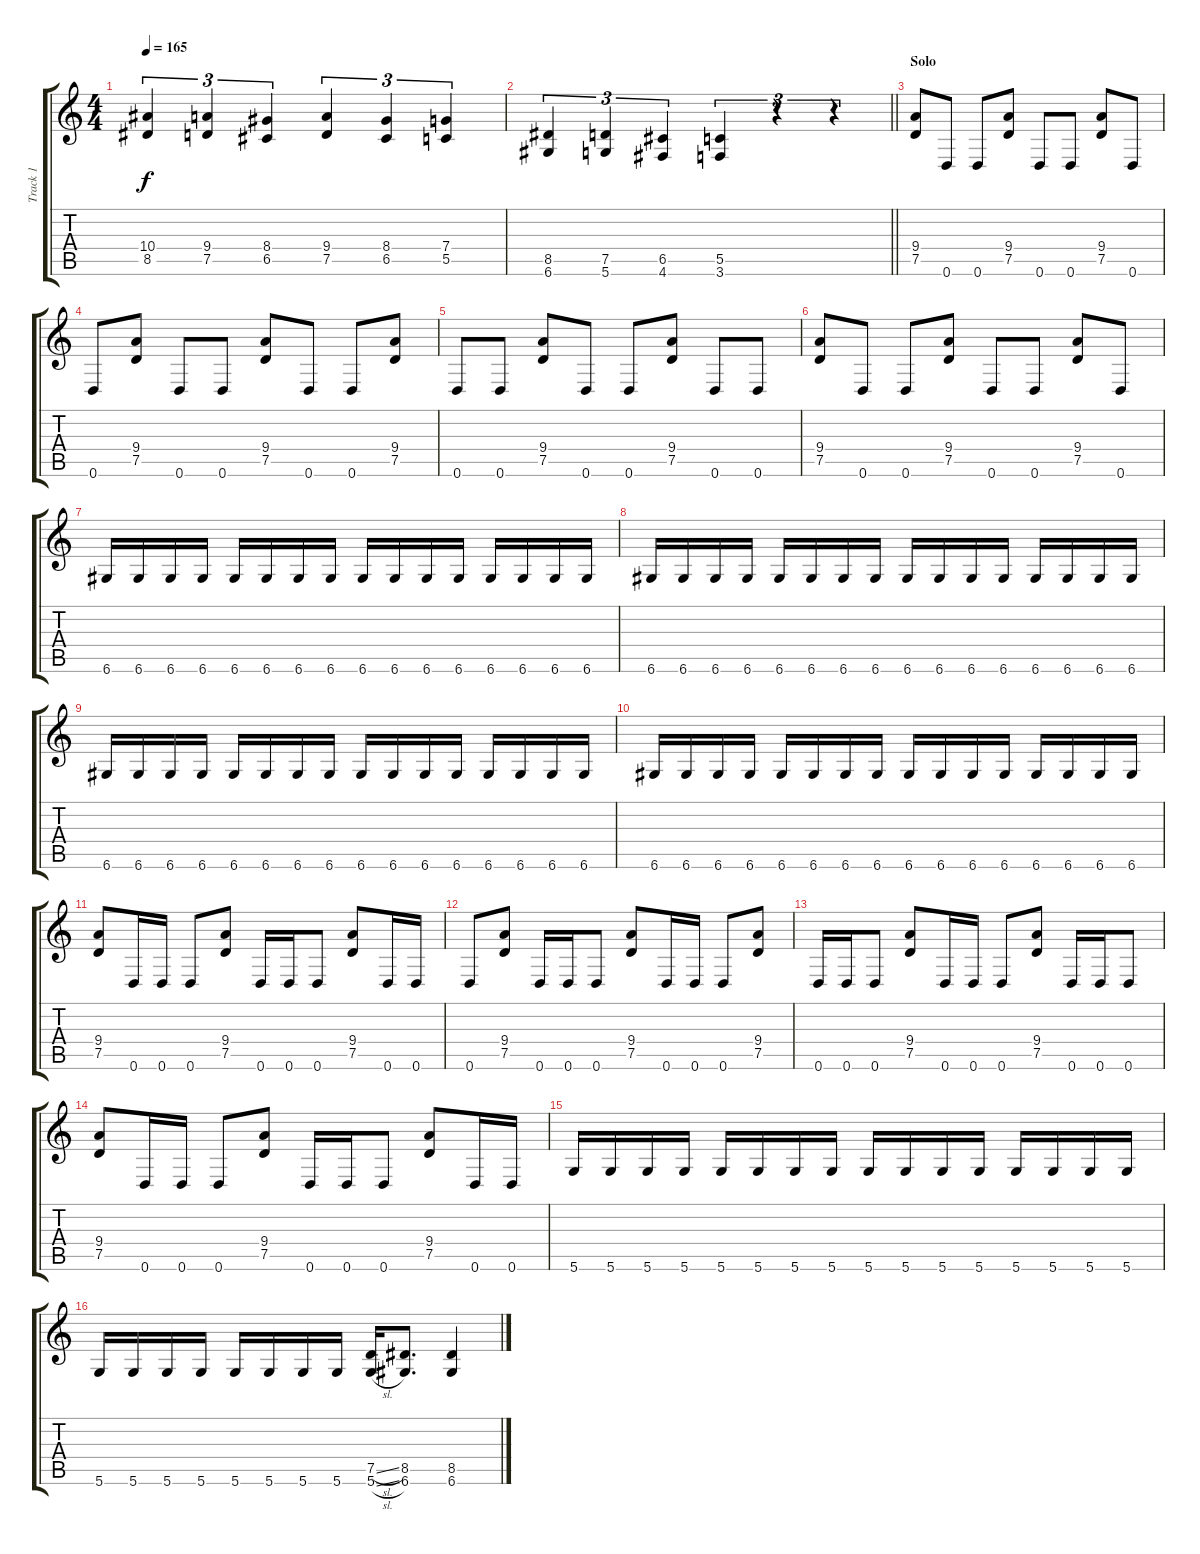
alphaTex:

\track ("Track 1" "Track 1") {instrument overdrivenguitar}
\staff {score tabs}
\tuning (D4 A3 F3 C3 G2 D2) {hide}
\ts (4 4)
\tempo 165
\clef g2
\ks c
(10.4 8.5).4{tu (3 2) dy f} (9.4 7.5).4{tu (3 2)} (8.4 6.5).4{tu (3 2)} (9.4 7.5).4{tu (3 2)} (8.4 6.5).4{tu (3 2)} (7.4 5.5).4{tu (3 2)} |
\barLineRight lightlight
(8.5 6.6).4{tu (3 2)} (7.5 5.6).4{tu (3 2)} (6.5 4.6).4{tu (3 2)} (5.5 3.6).4{tu (3 2)} r.4{tu (3 2)} r.4{tu (3 2)} |
\section ("" "Solo")
(9.4 7.5).8 0.6.8 0.6.8 (9.4 7.5).8 0.6.8 0.6.8 (9.4 7.5).8 0.6.8 |
0.6.8 (9.4 7.5).8 0.6.8 0.6.8 (9.4 7.5).8 0.6.8 0.6.8 (9.4 7.5).8 |
0.6.8 0.6.8 (9.4 7.5).8 0.6.8 0.6.8 (9.4 7.5).8 0.6.8 0.6.8 |
(9.4 7.5).8 0.6.8 0.6.8 (9.4 7.5).8 0.6.8 0.6.8 (9.4 7.5).8 0.6.8 |
6.6.16 6.6.16 6.6.16 6.6.16 6.6.16 6.6.16 6.6.16 6.6.16 6.6.16 6.6.16 6.6.16 6.6.16 6.6.16 6.6.16 6.6.16 6.6.16 |
6.6.16 6.6.16 6.6.16 6.6.16 6.6.16 6.6.16 6.6.16 6.6.16 6.6.16 6.6.16 6.6.16 6.6.16 6.6.16 6.6.16 6.6.16 6.6.16 |
6.6.16 6.6.16 6.6.16 6.6.16 6.6.16 6.6.16 6.6.16 6.6.16 6.6.16 6.6.16 6.6.16 6.6.16 6.6.16 6.6.16 6.6.16 6.6.16 |
6.6.16 6.6.16 6.6.16 6.6.16 6.6.16 6.6.16 6.6.16 6.6.16 6.6.16 6.6.16 6.6.16 6.6.16 6.6.16 6.6.16 6.6.16 6.6.16 |
(9.4 7.5).8 0.6.16 0.6.16 0.6.8 (9.4 7.5).8 0.6.16 0.6.16 0.6.8 (9.4 7.5).8 0.6.16 0.6.16 |
0.6.8 (9.4 7.5).8 0.6.16 0.6.16 0.6.8 (9.4 7.5).8 0.6.16 0.6.16 0.6.8 (9.4 7.5).8 |
0.6.16 0.6.16 0.6.8 (9.4 7.5).8 0.6.16 0.6.16 0.6.8 (9.4 7.5).8 0.6.16 0.6.16 0.6.8 |
(9.4 7.5).8 0.6.16 0.6.16 0.6.8 (9.4 7.5).8 0.6.16 0.6.16 0.6.8 (9.4 7.5).8 0.6.16 0.6.16 |
5.6.16 5.6.16 5.6.16 5.6.16 5.6.16 5.6.16 5.6.16 5.6.16 5.6.16 5.6.16 5.6.16 5.6.16 5.6.16 5.6.16 5.6.16 5.6.16 |
5.6.16 5.6.16 5.6.16 5.6.16 5.6.16 5.6.16 5.6.16 5.6.16 (7.5{sl} 5.6{sl}).16 (8.5 6.6).8{d} (8.5 6.6).4
